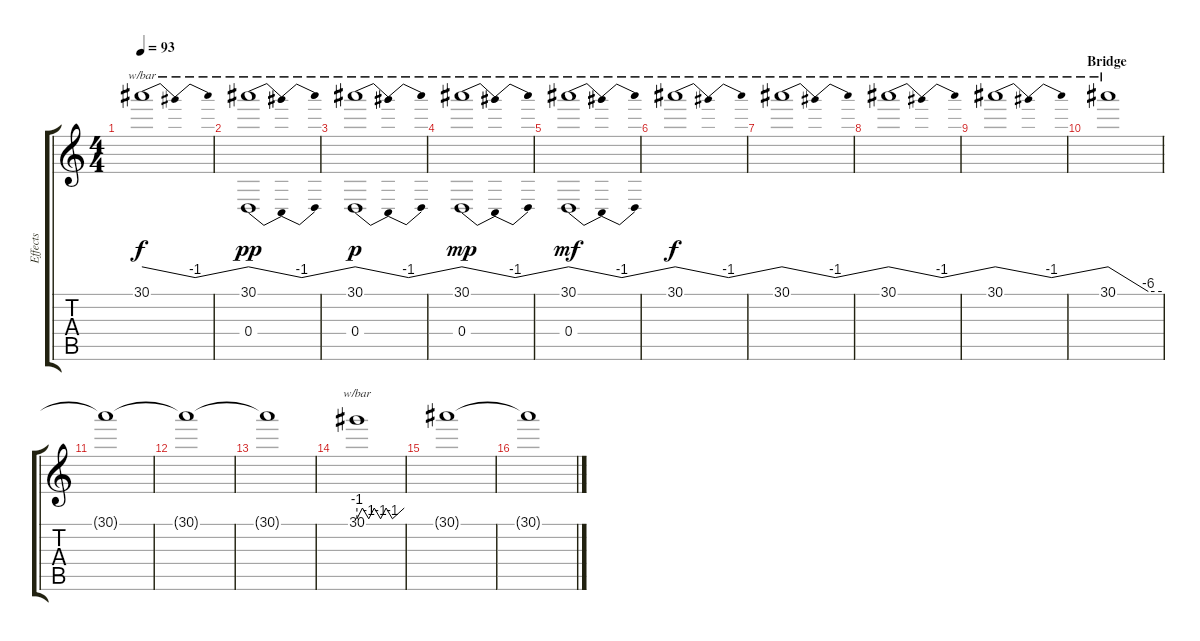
\track ("Effects" "Effects") {instrument telephonering}
\staff {score tabs}
\tuning (E4 B3 G3 D3 A2 E2) {hide}
\ts (4 4)
\tempo 93
\clef g2
\ks c
30.1.1{tbe (dip default 0 0 30 -4 60 0) dy f} |
(30.1 0.4).1{tbe (dip default 0 0 30 -4 60 0) dy pp balance 16} |
(30.1 0.4).1{tbe (dip default 0 0 30 -4 60 0) dy p} |
(30.1 0.4).1{tbe (dip default 0 0 30 -4 60 0) dy mp} |
(30.1 0.4).1{tbe (dip default 0 0 30 -4 60 0) dy mf} |
30.1.1{tbe (dip default 0 0 30 -4 60 0) dy f balance 0} |
30.1.1{tbe (dip default 0 0 30 -4 60 0)} |
30.1.1{tbe (dip default 0 0 30 -4 60 0)} |
30.1.1{tbe (dip default 0 0 30 -4 60 0)} |
\section ("" "Bridge")
30.1.1{tbe (custom default 0 0 45 -24 60 -24) volume 9} |
30.1{t}.1{balance 16} |
30.1{t}.1 |
30.1{t}.1 |
30.1.1{tbe (custom default 0 -4 7 0 15 -4 22 0 30 -4 37 0 45 -4 60 0) balance 0} |
30.1{t}.1 |
30.1{t}.1{balance 16}
